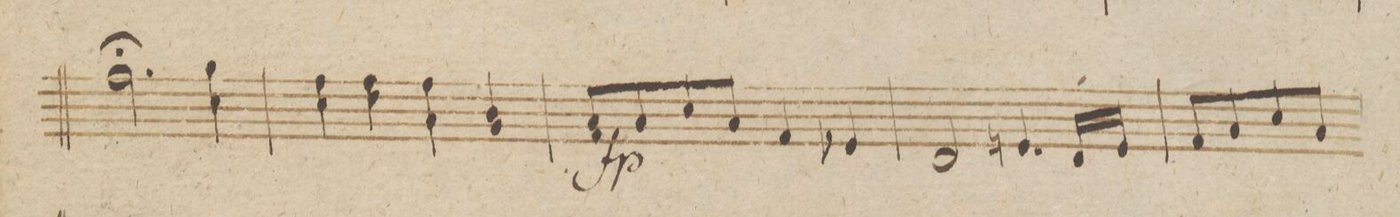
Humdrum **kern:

**kern	**dynam
*I"Violino 2do	*
*clefG2	*
*k[b-]	*
*met(c)	*
*M4/4	*
2.ff;\	.
4cc\ 4gg	.
=271	=271
4cc\ 4ff	.
4dd\ 4ff	.
4a\ 4ff	.
4g/ 4b-	.
=272	=272
8f/L 8a	fp
8a/	.
8cc/	.
8a/J	.
4f/	.
4e-X/	.
=273	=273
2d/	.
4.en/	.
16d/LL	.
16e/JJ	.
=274	=274
8f/L	.
8a/	.
8cc/	.
8a/J	.
*-	*-
